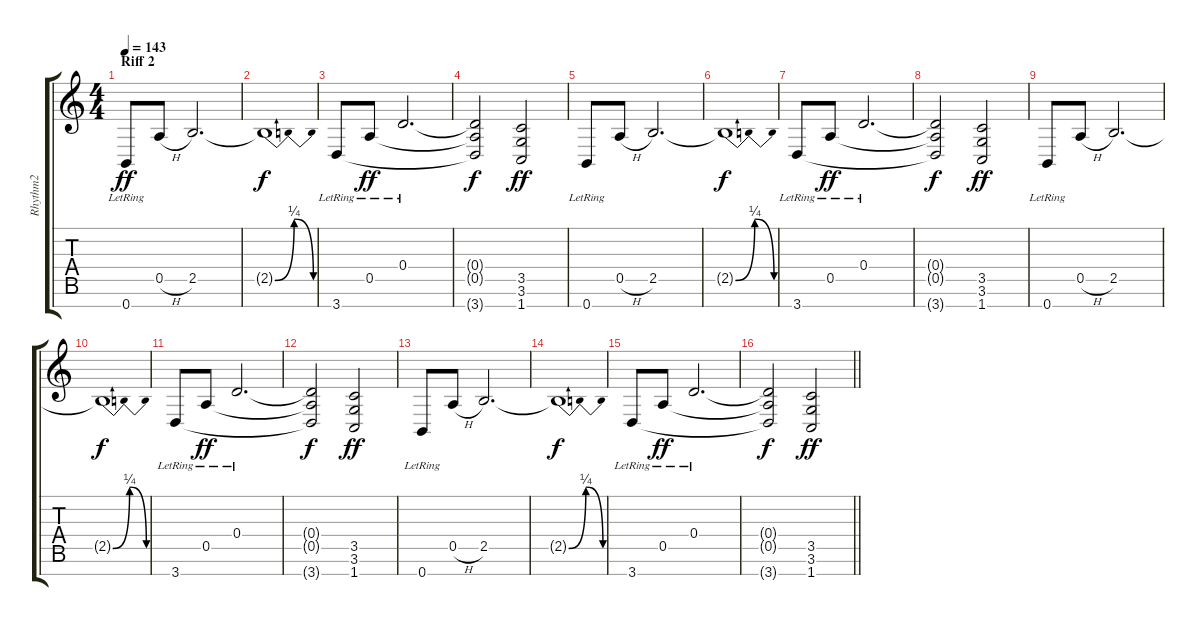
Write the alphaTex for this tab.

\track ("Rhythm2" "Rhythm2") {instrument overdrivenguitar}
\staff {score tabs}
\tuning (E4 B3 G3 D3 A2 E2 B1) {hide}
\ts (4 4)
\section ("" "Riff 2")
\tempo 143
\clef g2
\ks c
0.7{lr}.8{dy ff} 0.5{h}.8 2.5.2{d} |
2.5{be (bendrelease 0 0 15 1 45 1 60 0) t}.1{dy f} |
3.7{lr}.8 0.5{lr}.8{dy ff} 0.4{lr}.2{d} |
(0.4{t} 0.5{t} 3.7{t}).2{dy f} (3.5 3.6 1.7).2{dy ff} |
0.7{lr}.8 0.5{h}.8 2.5.2{d} |
2.5{be (bendrelease 0 0 15 1 45 1 60 0) t}.1{dy f} |
3.7{lr}.8 0.5{lr}.8{dy ff} 0.4{lr}.2{d} |
(0.4{t} 0.5{t} 3.7{t}).2{dy f} (3.5 3.6 1.7).2{dy ff} |
0.7{lr}.8 0.5{h}.8 2.5.2{d} |
2.5{be (bendrelease 0 0 15 1 45 1 60 0) t}.1{dy f} |
3.7{lr}.8 0.5{lr}.8{dy ff} 0.4{lr}.2{d} |
(0.4{t} 0.5{t} 3.7{t}).2{dy f} (3.5 3.6 1.7).2{dy ff} |
0.7{lr}.8 0.5{h}.8 2.5.2{d} |
2.5{be (bendrelease 0 0 15 1 45 1 60 0) t}.1{dy f} |
3.7{lr}.8 0.5{lr}.8{dy ff} 0.4{lr}.2{d} |
\barLineRight lightlight
(0.4{t} 0.5{t} 3.7{t}).2{dy f} (3.5 3.6 1.7).2{dy ff}
